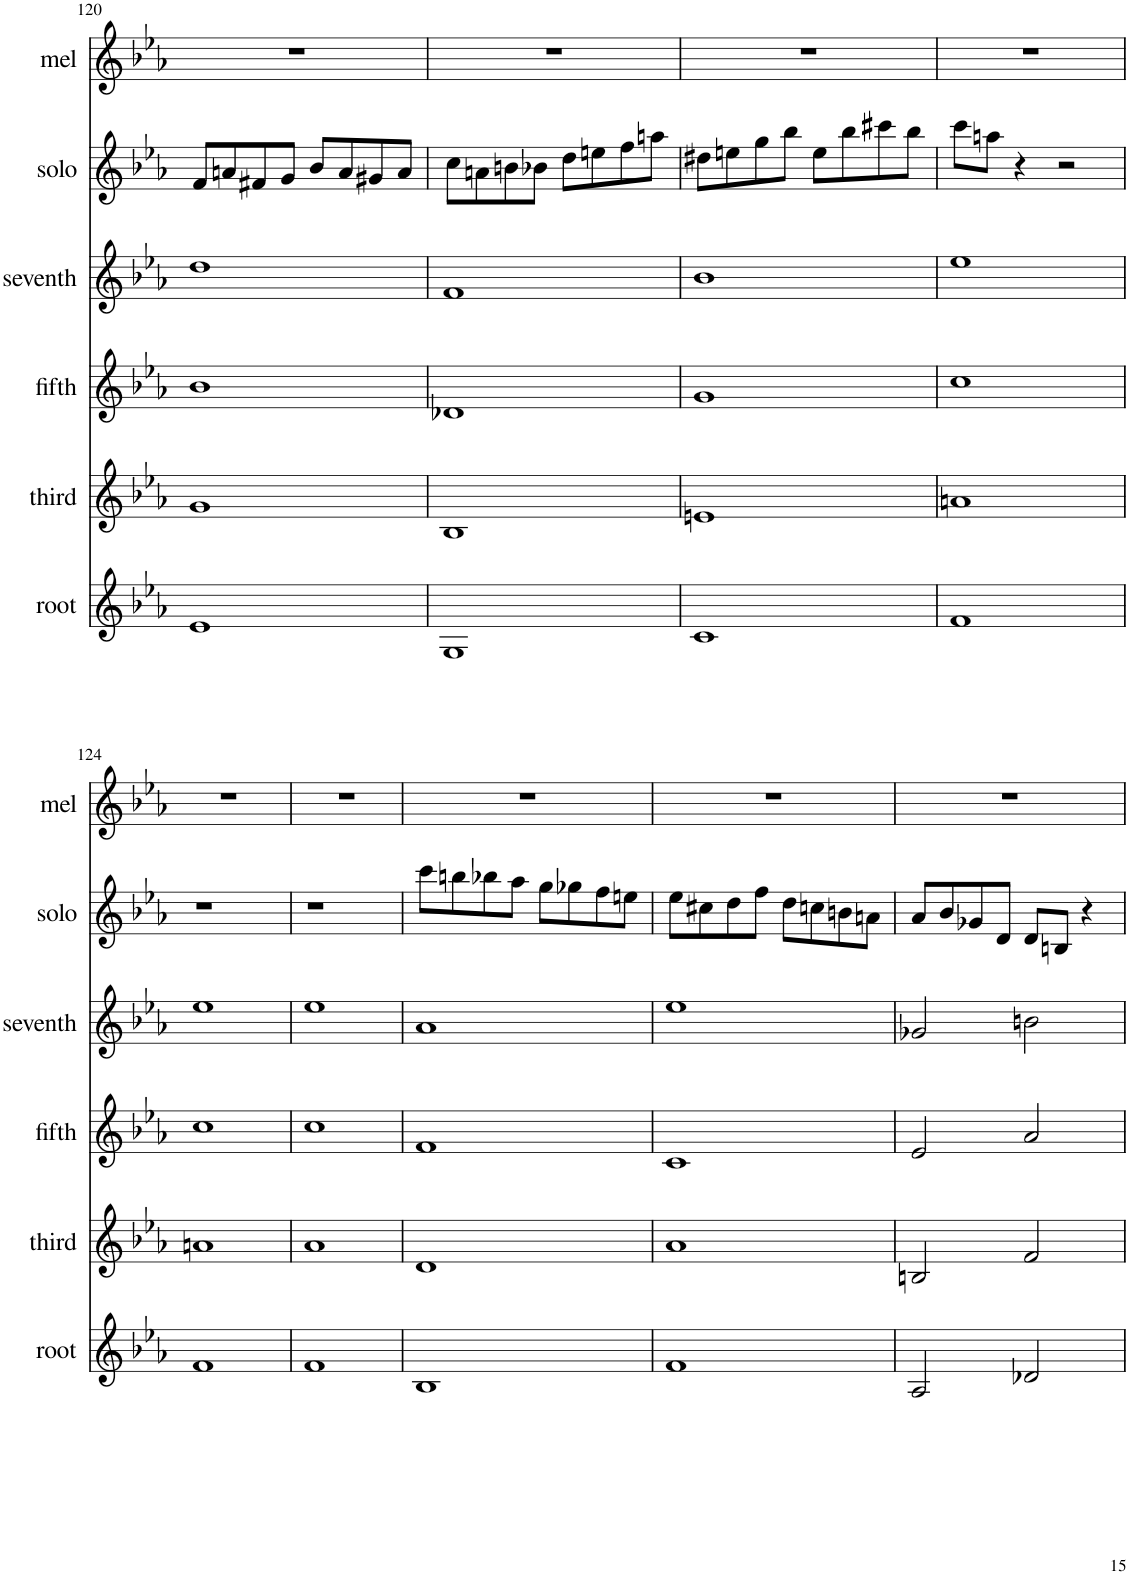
**kern	**kern	**kern	**kern	**kern	**kern
*part6	*part5	*part4	*part3	*part2	*part1
*staff6	*staff5	*staff4	*staff3	*staff2	*staff1
*I"root	*I"third	*I"fifth	*I"seventh	*I"solo	*I"mel
*I'root	*I'third	*I'fifth	*I'seventh	*I'solo	*I'mel
!!LO:PB:g=z
*clefG2	*clefG2	*clefG2	*clefG2	*clefG2	*clefG2
*k[b-e-a-]	*k[b-e-a-]	*k[b-e-a-]	*k[b-e-a-]	*k[b-e-a-]	*k[b-e-a-]
*M4/4	*M4/4	*M4/4	*M4/4	*M4/4	*M4/4
=120	=120	=120	=120	=120	=120
1e-	1g	1b-	1dd	8f/L	1r
.	.	.	.	8an/	.
.	.	.	.	8f#X/	.
.	.	.	.	8g/J	.
.	.	.	.	8b-/L	.
.	.	.	.	8a/	.
.	.	.	.	8g#X/	.
.	.	.	.	8a/J	.
=121	=121	=121	=121	=121	=121
1G	1B-	1d-X	1f	8cc\L	1r
.	.	.	.	8an\	.
.	.	.	.	8bn\	.
.	.	.	.	8b-X\J	.
.	.	.	.	8dd\L	.
.	.	.	.	8een\	.
.	.	.	.	8ff\	.
.	.	.	.	8aan\J	.
=122	=122	=122	=122	=122	=122
1c	1en	1g	1b-	8dd#X\L	1r
.	.	.	.	8een\	.
.	.	.	.	8gg\	.
.	.	.	.	8bb-\J	.
.	.	.	.	8ee\L	.
.	.	.	.	8bb-\	.
.	.	.	.	8ccc#X\	.
.	.	.	.	8bb-\J	.
=123	=123	=123	=123	=123	=123
1f	1an	1cc	1ee-	8ccc\L	1r
.	.	.	.	8aan\J	.
.	.	.	.	4r	.
.	.	.	.	2r	.
!!LO:LB:g=z
=124	=124	=124	=124	=124	=124
1f	1an	1cc	1ee-	1r	1r
=125	=125	=125	=125	=125	=125
1f	1a-	1cc	1ee-	1r	1r
=126	=126	=126	=126	=126	=126
1B-	1d	1f	1a-	8ccc\L	1r
.	.	.	.	8bbn\	.
.	.	.	.	8bb-X\	.
.	.	.	.	8aa-\J	.
.	.	.	.	8gg\L	.
.	.	.	.	8gg-X\	.
.	.	.	.	8ff\	.
.	.	.	.	8een\J	.
=127	=127	=127	=127	=127	=127
1f	1a-	1c	1ee-	8ee-\L	1r
.	.	.	.	8cc#X\	.
.	.	.	.	8dd\	.
.	.	.	.	8ff\J	.
.	.	.	.	8dd\L	.
.	.	.	.	8ccn\	.
.	.	.	.	8bn\	.
.	.	.	.	8an\J	.
=128	=128	=128	=128	=128	=128
2A-/	2Bn/	2e-/	2g-X/	8a-/L	1r
.	.	.	.	8b-/	.
.	.	.	.	8g-X/	.
.	.	.	.	8d/J	.
2d-X/	2f/	2a-/	2bn\	8d/L	.
.	.	.	.	8Bn/J	.
.	.	.	.	4r	.
=	=	=	=	=	=
*-	*-	*-	*-	*-	*-
